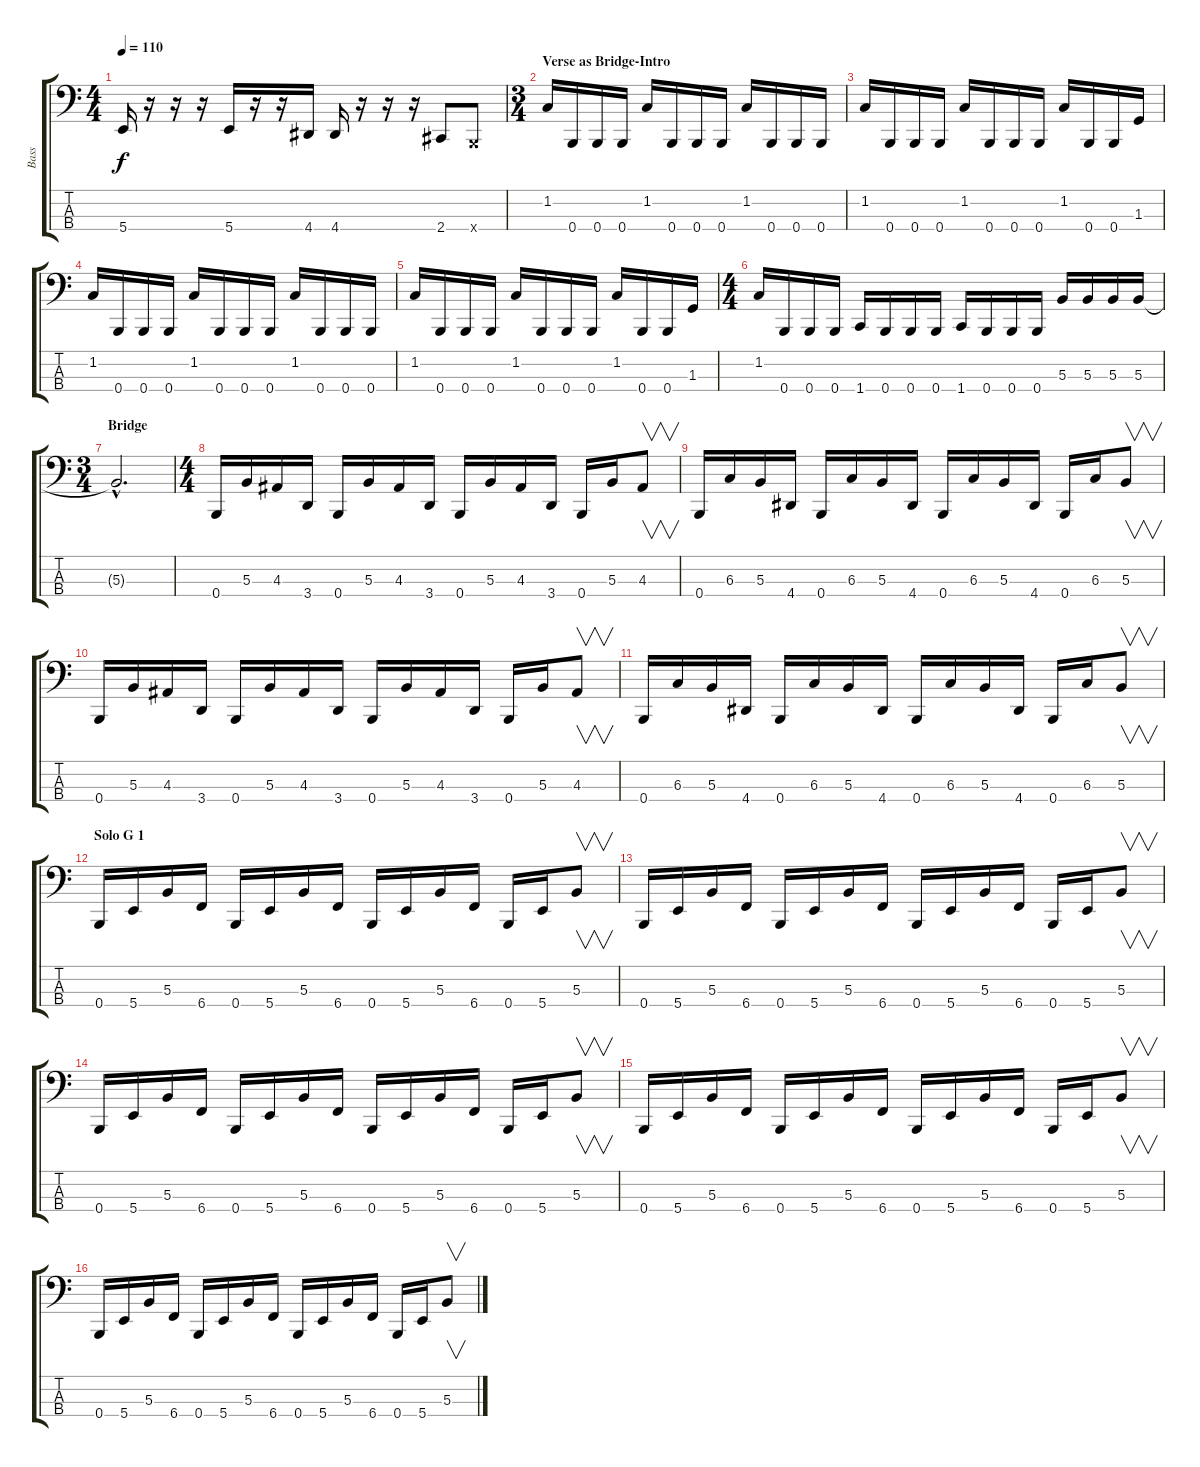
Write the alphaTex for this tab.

\track ("Bass" "Bass") {instrument electricbasspick}
\staff {score tabs}
\tuning (E2 B1 Gb1 B0) {hide}
\ts (4 4)
\tempo 110
\clef f4
\ks c
5.4.16{dy f} r.16 r.16 r.16 5.4.16 r.16 r.16 4.4.16 4.4.16 r.16 r.16 r.16 2.4.8 0.4{x}.8 |
\ts (3 4)
\section ("" "Verse as Bridge-Intro")
1.2.16 0.4.16 0.4.16 0.4.16 1.2.16 0.4.16 0.4.16 0.4.16 1.2.16 0.4.16 0.4.16 0.4.16 |
1.2.16 0.4.16 0.4.16 0.4.16 1.2.16 0.4.16 0.4.16 0.4.16 1.2.16 0.4.16 0.4.16 1.3.16 |
1.2.16 0.4.16 0.4.16 0.4.16 1.2.16 0.4.16 0.4.16 0.4.16 1.2.16 0.4.16 0.4.16 0.4.16 |
1.2.16 0.4.16 0.4.16 0.4.16 1.2.16 0.4.16 0.4.16 0.4.16 1.2.16 0.4.16 0.4.16 1.3.16 |
\ts (4 4)
1.2.16 0.4.16 0.4.16 0.4.16 1.4.16 0.4.16 0.4.16 0.4.16 1.4.16 0.4.16 0.4.16 0.4.16 5.3.16 5.3.16 5.3.16 5.3.16 |
\ts (3 4)
\section ("" "Bridge")
5.3{hac t}.2{d} |
\ts (4 4)
0.4.16 5.3.16 4.3.16 3.4.16 0.4.16 5.3.16 4.3.16 3.4.16 0.4.16 5.3.16 4.3.16 3.4.16 0.4.16 5.3.16 4.3.8{v} |
0.4.16 6.3.16 5.3.16 4.4.16 0.4.16 6.3.16 5.3.16 4.4.16 0.4.16 6.3.16 5.3.16 4.4.16 0.4.16 6.3.16 5.3.8{v} |
0.4.16 5.3.16 4.3.16 3.4.16 0.4.16 5.3.16 4.3.16 3.4.16 0.4.16 5.3.16 4.3.16 3.4.16 0.4.16 5.3.16 4.3.8{v} |
0.4.16 6.3.16 5.3.16 4.4.16 0.4.16 6.3.16 5.3.16 4.4.16 0.4.16 6.3.16 5.3.16 4.4.16 0.4.16 6.3.16 5.3.8{v} |
\section ("" "Solo G 1")
0.4.16 5.4.16 5.3.16 6.4.16 0.4.16 5.4.16 5.3.16 6.4.16 0.4.16 5.4.16 5.3.16 6.4.16 0.4.16 5.4.16 5.3.8{v} |
0.4.16 5.4.16 5.3.16 6.4.16 0.4.16 5.4.16 5.3.16 6.4.16 0.4.16 5.4.16 5.3.16 6.4.16 0.4.16 5.4.16 5.3.8{v} |
0.4.16 5.4.16 5.3.16 6.4.16 0.4.16 5.4.16 5.3.16 6.4.16 0.4.16 5.4.16 5.3.16 6.4.16 0.4.16 5.4.16 5.3.8{v} |
0.4.16 5.4.16 5.3.16 6.4.16 0.4.16 5.4.16 5.3.16 6.4.16 0.4.16 5.4.16 5.3.16 6.4.16 0.4.16 5.4.16 5.3.8{v} |
0.4.16 5.4.16 5.3.16 6.4.16 0.4.16 5.4.16 5.3.16 6.4.16 0.4.16 5.4.16 5.3.16 6.4.16 0.4.16 5.4.16 5.3.8{v}
